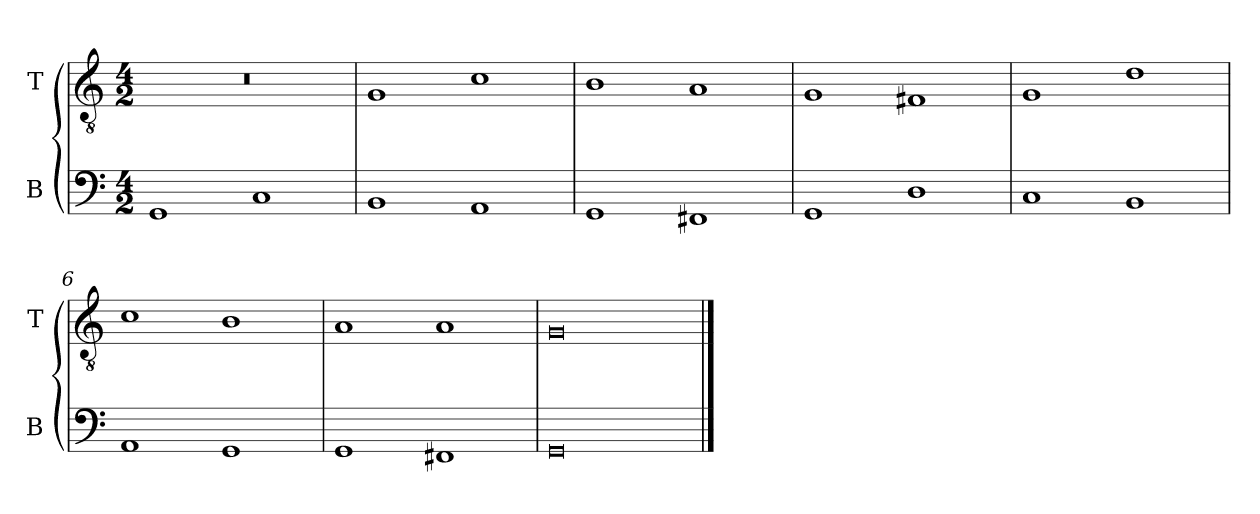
**kern	**kern
*part2	*part1
*staff2	*staff1
*I"B	*I"T
*I'B	*I'T
!!LO:PB:g=z
*clefF4	*clefGv2
*	*ITrd7c12
*k[]	*k[]
*C:	*C:
*M4/2	*M4/2
=1	=1
!	!LO:N:vis=1
1GGi	0r
1Ci	.
=2	=2
1BBi	1GGi
1AAi	1Ci
=3	=3
1GGi	1BBi
1FF#Xi	1AAi
=4	=4
1GGi	1GGi
1Di	1FF#Xi
!!LO:LB:g=z
=5	=5
1Ci	1GGi
1BBi	1Di
=6	=6
1AAi	1Ci
1GGi	1BBi
=7	=7
1GGi	1AAi
1FF#Xi	1AAi
=8	=8
0GGi	0GGi
==	==
*-	*-
